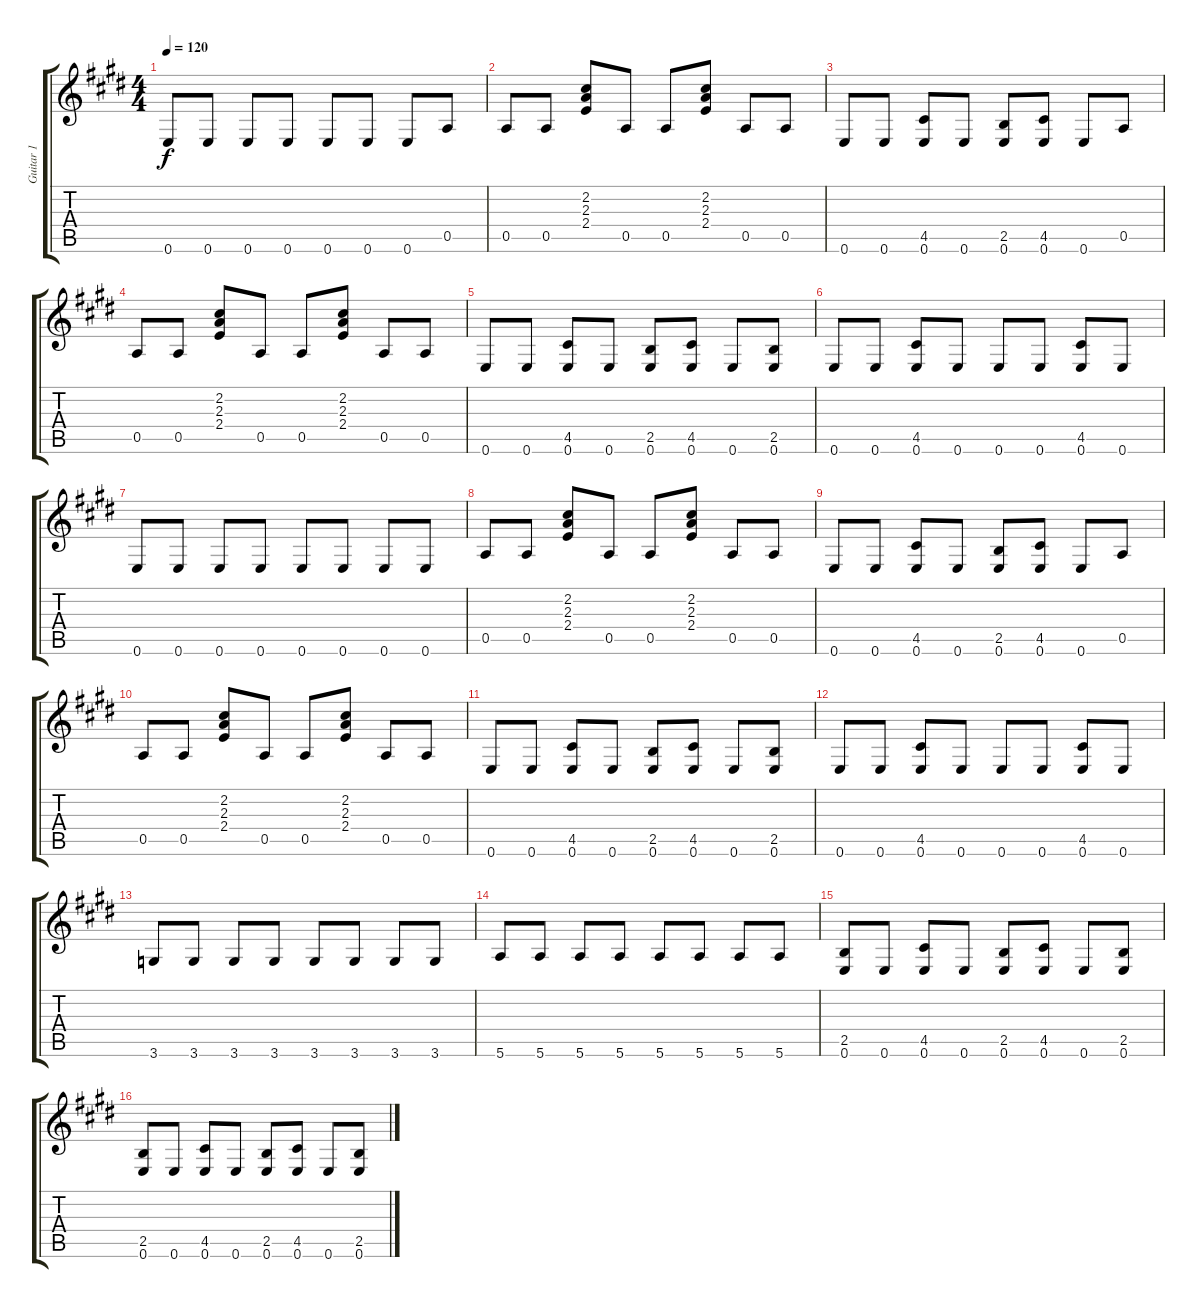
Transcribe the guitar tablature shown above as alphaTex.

\track ("Guitar 1" "Guitar 1") {instrument electricguitarmuted}
\staff {score tabs}
\tuning (E4 B3 G3 D3 A2 E2) {hide}
\ts (4 4)
\tempo 120
\clef g2
\ks e
0.6.8{dy f} 0.6.8 0.6.8 0.6.8 0.6.8 0.6.8 0.6.8 0.5.8 |
0.5.8 0.5.8 (2.2 2.3 2.4).8 0.5.8 0.5.8 (2.2 2.3 2.4).8 0.5.8 0.5.8 |
0.6.8 0.6.8 (4.5 0.6).8 0.6.8 (2.5 0.6).8 (4.5 0.6).8 0.6.8 0.5.8 |
0.5.8 0.5.8 (2.2 2.3 2.4).8 0.5.8 0.5.8 (2.2 2.3 2.4).8 0.5.8 0.5.8 |
0.6.8 0.6.8 (4.5 0.6).8 0.6.8 (2.5 0.6).8 (4.5 0.6).8 0.6.8 (2.5 0.6).8 |
0.6.8 0.6.8 (4.5 0.6).8 0.6.8 0.6.8 0.6.8 (4.5 0.6).8 0.6.8 |
0.6.8 0.6.8 0.6.8 0.6.8 0.6.8 0.6.8 0.6.8 0.6.8 |
0.5.8 0.5.8 (2.2 2.3 2.4).8 0.5.8 0.5.8 (2.2 2.3 2.4).8 0.5.8 0.5.8 |
0.6.8 0.6.8 (4.5 0.6).8 0.6.8 (2.5 0.6).8 (4.5 0.6).8 0.6.8 0.5.8 |
0.5.8 0.5.8 (2.2 2.3 2.4).8 0.5.8 0.5.8 (2.2 2.3 2.4).8 0.5.8 0.5.8 |
0.6.8 0.6.8 (4.5 0.6).8 0.6.8 (2.5 0.6).8 (4.5 0.6).8 0.6.8 (2.5 0.6).8 |
0.6.8 0.6.8 (4.5 0.6).8 0.6.8 0.6.8 0.6.8 (4.5 0.6).8 0.6.8 |
3.6.8 3.6.8 3.6.8 3.6.8 3.6.8 3.6.8 3.6.8 3.6.8 |
5.6.8 5.6.8 5.6.8 5.6.8 5.6.8 5.6.8 5.6.8 5.6.8 |
(2.5 0.6).8 0.6.8 (4.5 0.6).8 0.6.8 (2.5 0.6).8 (4.5 0.6).8 0.6.8 (2.5 0.6).8 |
(2.5 0.6).8 0.6.8 (4.5 0.6).8 0.6.8 (2.5 0.6).8 (4.5 0.6).8 0.6.8 (2.5 0.6).8
